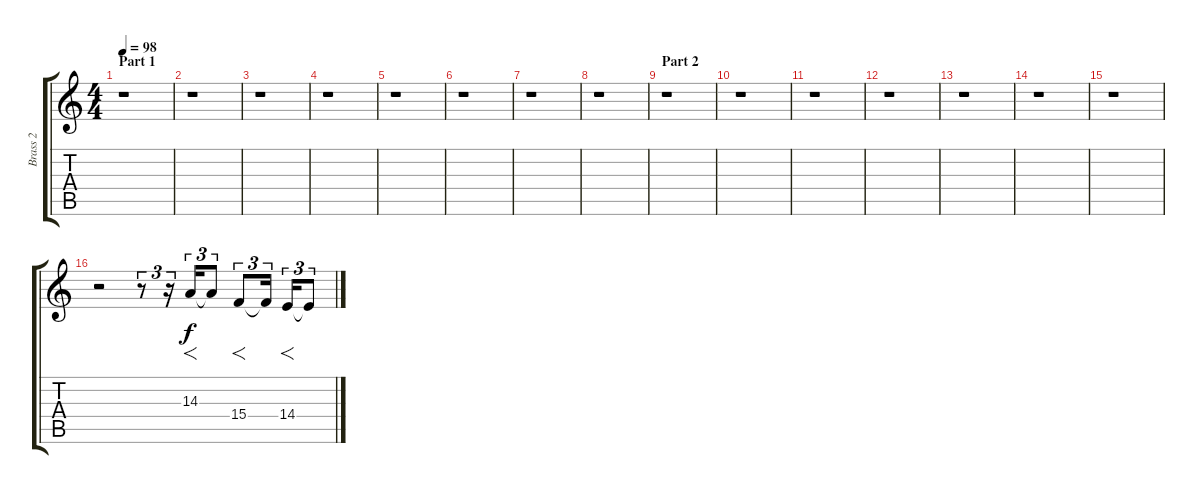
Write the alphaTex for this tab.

\track ("Brass 2" "Brass 2") {instrument trombone}
\staff {score tabs}
\tuning (E4 B3 G3 D3 A2 E2) {hide}
\ts (4 4)
\section ("" "Part 1")
\tempo 98
\clef g2
\ks c
r.1{dy f} |
r.1 |
r.1 |
r.1 |
r.1 |
r.1 |
r.1 |
r.1 |
\section ("" "Part 2")
r.1 |
r.1 |
r.1 |
r.1 |
r.1 |
r.1 |
r.1 |
r.2{volume 10} r.8{tu (3 2)} r.16{tu (3 2)} 14.3.16{f tu (3 2)} 14.3{t}.8{tu (3 2)} 15.4.8{f tu (3 2)} 15.4{t}.16{tu (3 2)} 14.4.16{f tu (3 2)} 14.4{t}.8{tu (3 2)}
